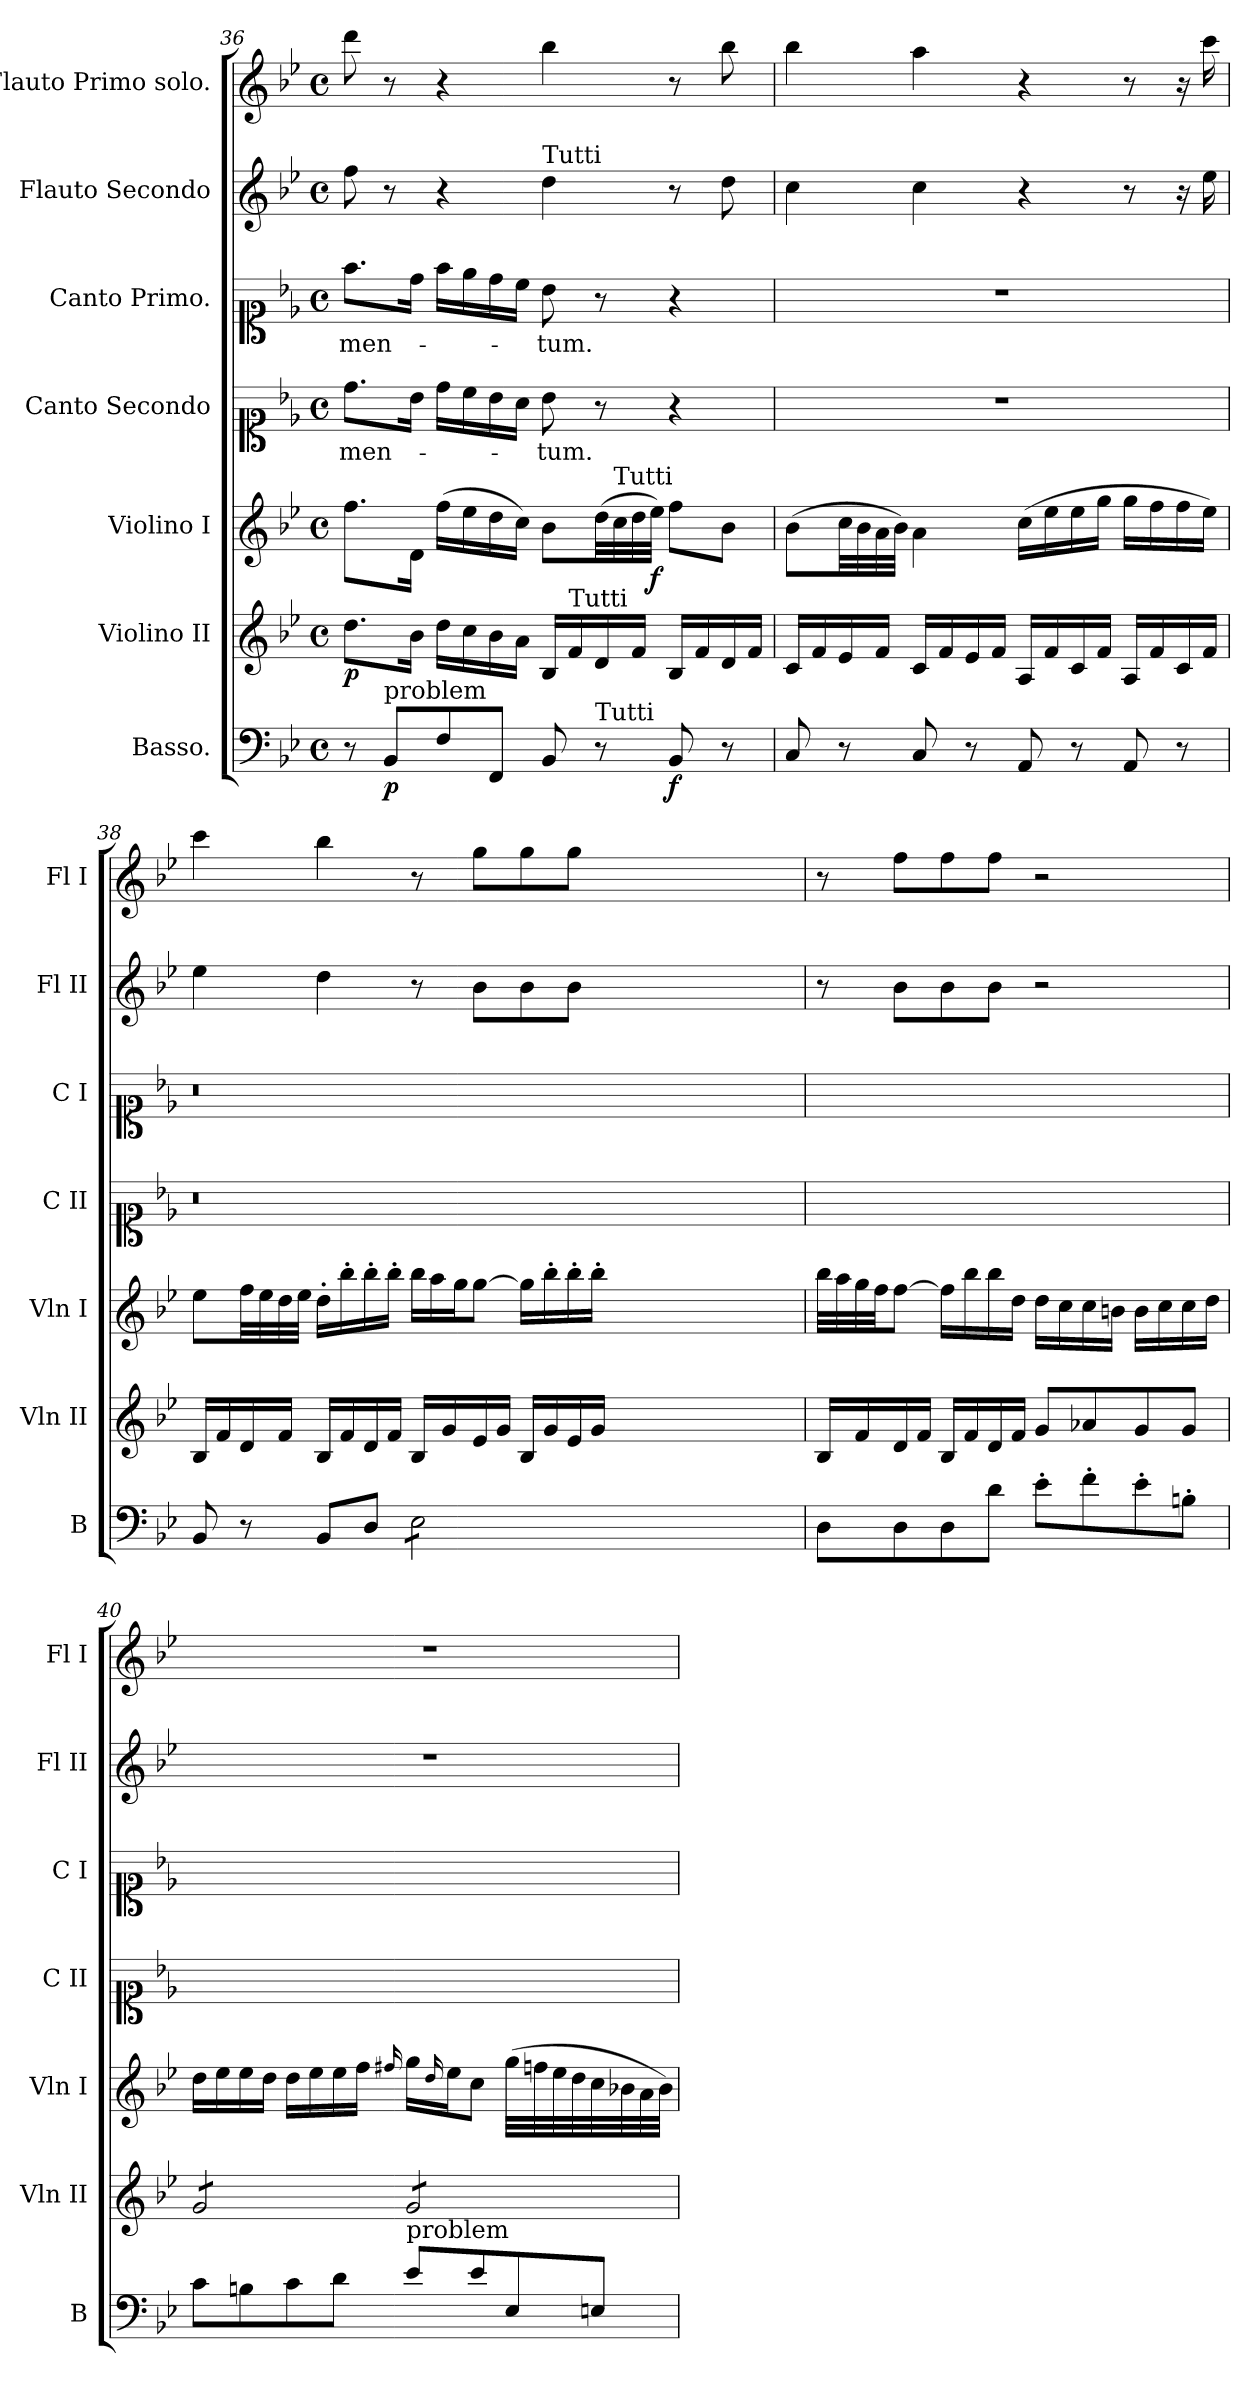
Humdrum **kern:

**kern	**dynam	**kern	**dynam	**kern	**dynam	**kern	**text	**kern	**text	**kern	**kern
*part7	*part7	*part6	*part6	*part5	*part5	*part4	*part4	*part3	*part3	*part2	*part1
*staff7	*staff7	*staff6	*staff6	*staff5	*staff5	*staff4	*staff4	*staff3	*staff3	*staff2	*staff1
*I"Basso.	*	*I"Violino II	*	*I"Violino I	*	*I"Canto Secondo	*	*I"Canto Primo.	*	*I"Flauto Secondo	*I"Flauto Primo solo.
*I'B	*	*I'Vln II	*	*I'Vln I	*	*I'C II	*	*I'C I	*	*I'Fl II	*I'Fl I
*clefF4	*	*clefG2	*	*clefG2	*	*clefC1	*	*clefC1	*	*clefG2	*clefG2
*k[b-e-]	*	*k[b-e-]	*	*k[b-e-]	*	*k[b-e-]	*	*k[b-e-]	*	*k[b-e-]	*k[b-e-]
*g:	*	*g:	*	*g:	*	*g:	*	*g:	*	*g:	*g:
*M4/4	*	*M4/4	*	*M4/4	*	*M4/4	*	*M4/4	*	*M4/4	*M4/4
*met(c)	*	*met(c)	*	*met(c)	*	*met(c)	*	*met(c)	*	*met(c)	*met(c)
=36	=36	=36	=36	=36	=36	=36	=36	=36	=36	=36	=36
8r	.	8.dd\L	p	8.ff\L	.	8.dd\L	-men-	8.ff\L	-men-	8ff\	8ddd\
!LO:TX:a:t=problem	!	!	!	!	!	!	!	!	!	!	!
8BB-/L	p	.	.	.	.	.	.	.	.	8r	8r
.	.	16b-\Jk	.	16d\Jk	po	16b-\Jk	.	16dd\Jk	.	.	.
8F\	.	16dd\LL	.	(16ff\LL	.	16dd\LL	.	16ff\LL	.	4r	4r
.	.	16cc\	.	16ee-\	.	16cc\	.	16ee-\	.	.	.
8FF/J	.	16b-\	.	16dd\	.	16b-\	.	16dd\	.	.	.
.	.	16a\JJ	.	16cc\JJ)	.	16a\JJ	.	16cc\JJ	.	.	.
!	!	!	!	!	!	!	!	!	!	!LO:TX:a:t=Tutti	!
8BB-/	.	16B-/LL	.	8b-\L	.	8b-\	-tum.	8b-\	-tum.	4dd\	4bb-\
!	!	!LO:TX:a:t=Tutti	!	!	!	!	!	!	!	!	!
.	.	16f/	.	.	.	.	.	.	.	.	.
!LO:TX:a:t=Tutti	!	!	!	!	!	!	!	!	!	!	!
8r	.	16d/	.	(32dd\LL	.	8r	.	8r	.	.	.
!	!	!	!	!LO:TX:a:t=Tutti	!	!	!	!	!	!	!
.	.	.	.	32cc\	.	.	.	.	.	.	.
.	.	16f/JJ	.	32dd\	.	.	.	.	.	.	.
.	.	.	.	32ee-\JJJ)	f	.	.	.	.	.	.
8BB-/	f	16B-/LL	.	8ff\L	.	4r	.	4r	.	8r	8r
.	.	16f/	.	.	.	.	.	.	.	.	.
8r	.	16d/	.	8b-\J	.	.	.	.	.	8dd\	8bb-\
.	.	16f/JJ	.	.	.	.	.	.	.	.	.
=37	=37	=37	=37	=37	=37	=37	=37	=37	=37	=37	=37
8C/	.	16c/LL	.	(8b-\L	.	1r	.	1r	.	4cc\	4bb-\
.	.	16f/	.	.	.	.	.	.	.	.	.
8r	.	16e-/	.	32cc\LL	.	.	.	.	.	.	.
.	.	.	.	32b-\	.	.	.	.	.	.	.
.	.	16f/JJ	.	32a\	.	.	.	.	.	.	.
.	.	.	.	32b-\JJJ)	.	.	.	.	.	.	.
8C/	.	16c/LL	.	4a\	.	.	.	.	.	4cc\	4aa\
.	.	16f/	.	.	.	.	.	.	.	.	.
8r	.	16e-/	.	.	.	.	.	.	.	.	.
.	.	16f/JJ	.	.	.	.	.	.	.	.	.
8AA/	.	16A/LL	.	(16cc\LL	.	.	.	.	.	4r	4r
.	.	16f/	.	16ee-\	.	.	.	.	.	.	.
8r	.	16c/	.	16ee-\	.	.	.	.	.	.	.
.	.	16f/JJ	.	16gg\JJ	.	.	.	.	.	.	.
8AA/	.	16A/LL	.	16gg\LL	.	.	.	.	.	8r	8r
.	.	16f/	.	16ff\	.	.	.	.	.	.	.
8r	.	16c/	.	16ff\	.	.	.	.	.	16r	16r
.	.	16f/JJ	.	16ee-\JJ)	.	.	.	.	.	16ee-\	16ccc\
=38	=38	=38	=38	=38	=38	=38	=38	=38	=38	=38	=38
8BB-/	.	16B-/LL	.	8ee-\L	.	0.r	.	0.r	.	4ee-\	4ccc\
.	.	16f/	.	.	.	.	.	.	.	.	.
8r	.	16d/	.	32ff\LL	.	.	.	.	.	.	.
.	.	.	.	32ee-\	.	.	.	.	.	.	.
.	.	16f/JJ	.	32dd\	.	.	.	.	.	.	.
.	.	.	.	32ee-\JJJ	.	.	.	.	.	.	.
8BB-/L	.	16B-/LL	.	16dd'\LL	.	.	.	.	.	4dd\	4bb-\
.	.	16f/	.	16bb-'\	.	.	.	.	.	.	.
8D/J	.	16d/	.	16bb-'\	.	.	.	.	.	.	.
.	.	16f/JJ	.	16bb-'\JJ	.	.	.	.	.	.	.
*	*	*	*	*Xtuplet	*	*	*	*	*	*	*
*tremolo	*	*	*	*	*	*	*	*	*	*	*
8E-\L	.	16B-/LL	.	24bb-\LL	.	.	.	.	.	8r	8r
.	.	.	.	24aa\	.	.	.	.	.	.	.
.	.	16g/	.	.	.	.	.	.	.	.	.
.	.	.	.	24gg\J	.	.	.	.	.	.	.
8E-\	.	16e-/	.	[8gg\J	.	.	.	.	.	8b-\L	8gg\L
.	.	16g/JJ	.	.	.	.	.	.	.	.	.
8E-\	.	16B-/LL	.	16gg\LL]	.	.	.	.	.	8b-\	8gg\
.	.	16g/	.	16bb-'\	.	.	.	.	.	.	.
8E-\J	.	16e-/	.	16bb-'\	.	.	.	.	.	8b-\J	8gg\J
*Xtremolo	*	*	*	*	*	*	*	*	*	*	*
.	.	16g/JJ	.	16bb-'\JJ	.	.	.	.	.	.	.
0ryy	.	0ryy	.	0ryy	.	.	.	.	.	0ryy	0ryy
=39	=39	=39	=39	=39	=39	=39	=39	=39	=39	=39	=39
8D\L	.	16B-/LL	.	32bb-\LLL	.	1ryy	.	1ryy	.	8r	8r
.	.	.	.	32aa\	.	.	.	.	.	.	.
.	.	16f/	.	32gg\	.	.	.	.	.	.	.
.	.	.	.	32ff\JJ	.	.	.	.	.	.	.
8D\	.	16d/	.	[8ff\J	.	.	.	.	.	8b-\L	8ff\L
.	.	16f/JJ	.	.	.	.	.	.	.	.	.
8D\	.	16B-/LL	.	16ff\LL]	.	.	.	.	.	8b-\	8ff\
.	.	16f/	.	16bb-\	.	.	.	.	.	.	.
8d\J	.	16d/	.	16bb-\	.	.	.	.	.	8b-\J	8ff\J
.	.	16f/JJ	.	16dd\JJ	.	.	.	.	.	.	.
8e-'\L	.	8g/L	.	16dd\LL	.	.	.	.	.	2r	2r
.	.	.	.	16cc\	.	.	.	.	.	.	.
8f'\	.	8a-X/	.	16cc\	.	.	.	.	.	.	.
.	.	.	.	16bn\JJ	.	.	.	.	.	.	.
8e-'\	.	8g/	.	16b\LL	.	.	.	.	.	.	.
.	.	.	.	16cc\	.	.	.	.	.	.	.
8Bn'\J	.	8g/J	.	16cc\	.	.	.	.	.	.	.
.	.	.	.	16dd\JJ	.	.	.	.	.	.	.
=40	=40	=40	=40	=40	=40	=40	=40	=40	=40	=40	=40
*	*	*tremolo	*	*	*	*	*	*	*	*	*
8c\L	.	8g/L	.	16dd\LL	.	1ryy	.	1ryy	.	1r	1r
.	.	.	.	16ee-\	.	.	.	.	.	.	.
8Bn\	.	8g/	.	16ee-\	.	.	.	.	.	.	.
.	.	.	.	16dd\JJ	.	.	.	.	.	.	.
8c\	.	8g/	.	16dd\LL	.	.	.	.	.	.	.
.	.	.	.	16ee-\	.	.	.	.	.	.	.
8d\J	.	8g/J	.	16ee-\	.	.	.	.	.	.	.
.	.	.	.	16ff\JJ	.	.	.	.	.	.	.
.	.	.	.	16qqff#X/	.	.	.	.	.	.	.
!LO:TX:a:t=problem	!	!	!	!	!	!	!	!	!	!	!
8e-\L	.	8g/L	.	16gg\LL	.	.	.	.	.	.	.
.	.	.	.	16qqdd/	.	.	.	.	.	.	.
.	.	.	.	16ee-\J	.	.	.	.	.	.	.
8e-\	.	8g/	.	8cc\J	.	.	.	.	.	.	.
8E-/	.	8g/	.	(32gg\LLL	.	.	.	.	.	.	.
.	.	.	.	32ffn\	.	.	.	.	.	.	.
.	.	.	.	32ee-\	.	.	.	.	.	.	.
.	.	.	.	32dd\	.	.	.	.	.	.	.
8En/J	.	8g/J	.	32cc\	.	.	.	.	.	.	.
*	*	*Xtremolo	*	*	*	*	*	*	*	*	*
.	.	.	.	32b-X\	.	.	.	.	.	.	.
.	.	.	.	32a\	.	.	.	.	.	.	.
.	.	.	.	32b-\JJJ)	.	.	.	.	.	.	.
=	=	=	=	=	=	=	=	=	=	=	=
*-	*-	*-	*-	*-	*-	*-	*-	*-	*-	*-	*-
